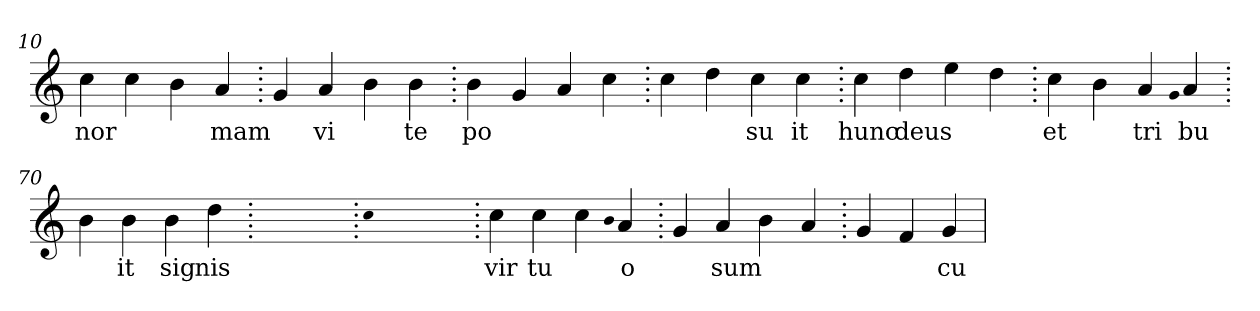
**kern	**text
*part1	*part1
*staff1	*staff1
*clefG2	*
=10.	=10.
4cc	nor
4cc	.
4b	.
4a	mam
=20.	=20.
4g	.
4a	vi
4b	.
4b	te
=30.	=30.
4b	po
4g	.
4a	.
4cc	.
=40.	=40.
4cc	.
4dd	.
4cc	su
4cc	it
=50.	=50.
4cc	hunc
4dd	deus
4ee	.
4dd	.
=60.	=60.
4cc	et
4b	.
4a	tri
qqg	.
4a	bu
=70.	=70.
4b	.
4b	it
4b	sig
4dd	nis
=80.	=80.
1ryy	.
=80.	=80.
qqcc	.
1ryy	.
=80.	=80.
4cc	vir
4cc	tu
4cc	.
qqb	.
4a	o
=90.	=90.
4g	.
4a	sum
4b	.
4a	.
=100.	=100.
4g	.
4f	.
4g	cu
=	=
*-	*-
